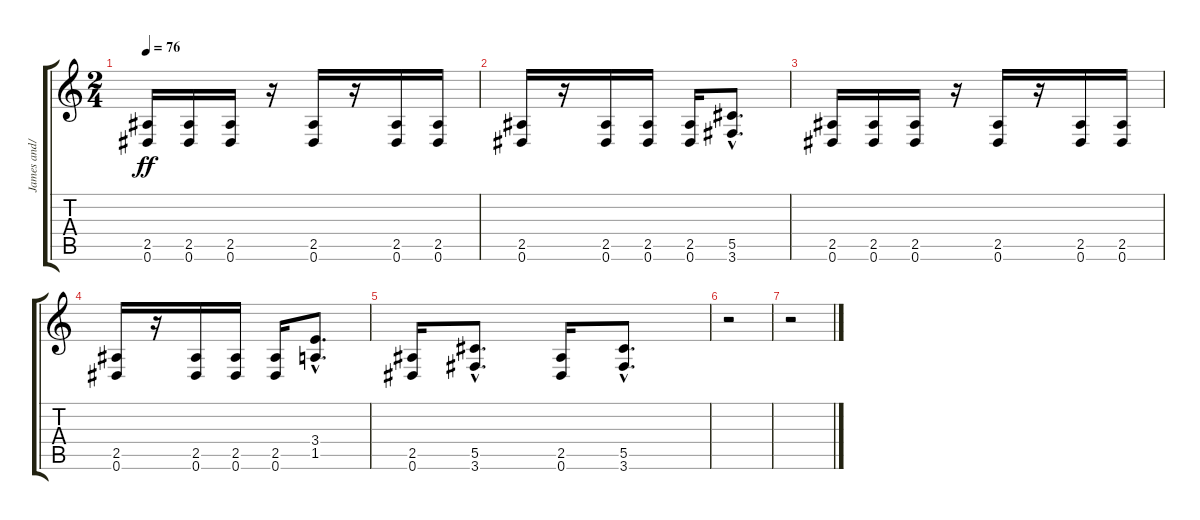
\track ("James and/or Kirk" "James and/") {instrument distortionguitar}
\staff {score tabs}
\tuning (Eb4 Bb3 Gb3 Db3 Ab2 Eb2) {hide}
\ts (2 4)
\tempo 76
\clef g2
\ks c
(2.5 0.6).16{dy ff} (2.5 0.6).16 (2.5 0.6).16 r.16 (2.5 0.6).16 r.16 (2.5 0.6).16 (2.5 0.6).16 |
(2.5 0.6).16 r.16 (2.5 0.6).16 (2.5 0.6).16 (2.5 0.6).16 (5.5{hac} 3.6{hac}).8{d} |
(2.5 0.6).16 (2.5 0.6).16 (2.5 0.6).16 r.16 (2.5 0.6).16 r.16 (2.5 0.6).16 (2.5 0.6).16 |
(2.5 0.6).16 r.16 (2.5 0.6).16 (2.5 0.6).16 (2.5 0.6).16 (3.4{hac} 1.5{hac}).8{d} |
(2.5 0.6).16 (5.5{hac} 3.6{hac}).8{d} (2.5 0.6).16 (5.5{hac} 3.6{hac}).8{d} |
r.2 |
r.2
